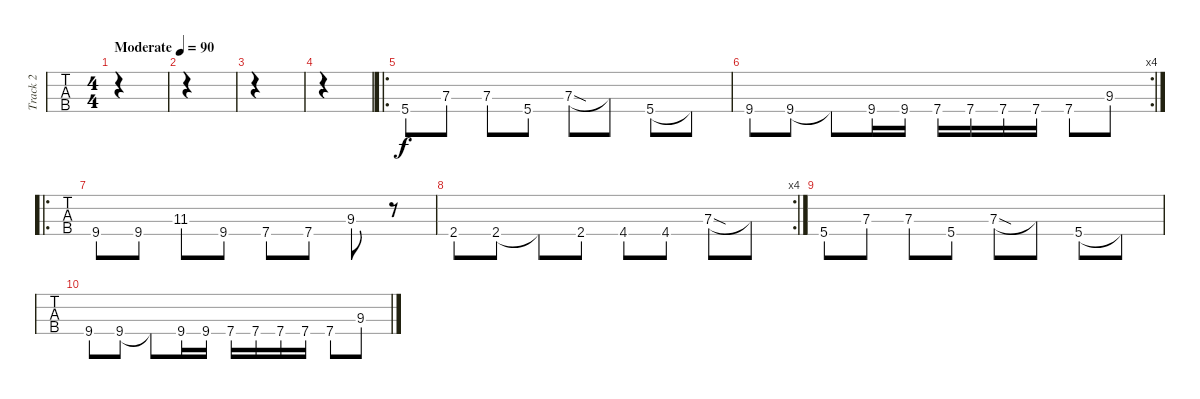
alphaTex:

\track ("Track 2" "Track 2") {instrument electricbassfinger}
\staff {tabs}
\tuning (G2 D2 A1 E1) {hide}
\ts (4 4)
\tempo (90 "Moderate")
\clef f4
\ks c
|
|
|
|
\ro
5.4.8 7.3.8 7.3.8 5.4.8 7.3{sod}.8 7.3{t}.8 5.4.8 5.4{t}.8 |
\rc 4
9.4.8 9.4.8 9.4{t}.8 9.4.16 9.4.16 7.4.16 7.4.16 7.4.16 7.4.16 7.4.8 9.3.8 |
\ro
9.4.8 9.4.8 11.3.8 9.4.8 7.4.8 7.4.8 9.3.8 r.8 |
\rc 4
2.4.8 2.4.8 2.4{t}.8 2.4.8 4.4.8 4.4.8 7.3{sod}.8 7.3{t}.8 |
5.4.8 7.3.8 7.3.8 5.4.8 7.3{sod}.8 7.3{t}.8 5.4.8 5.4{t}.8 |
9.4.8 9.4.8 9.4{t}.8 9.4.16 9.4.16 7.4.16 7.4.16 7.4.16 7.4.16 7.4.8 9.3.8
